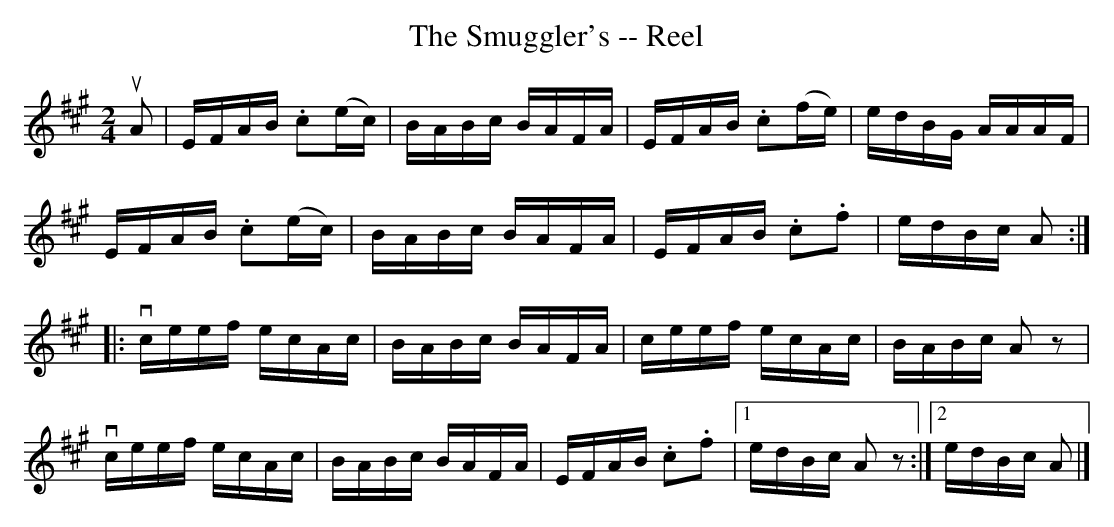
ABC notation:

X:1
T: The Smuggler's -- Reel
M:2/4
L:1/16
K:A
uA2|\
EFAB .c2(ec) | BABc BAFA | EFAB .c2(fe) | edBG AAAF |
EFAB .c2(ec) | BABc BAFA | EFAB .c2.f2 | edBc A2:|
|:vceef ecAc | BABc BAFA | ceef ecAc | BABc A2 z2 |
  vceef ecAc | BABc BAFA | \
EFAB .c2.f2 |1 edBc A2z2 :|2 edBc A2|]
